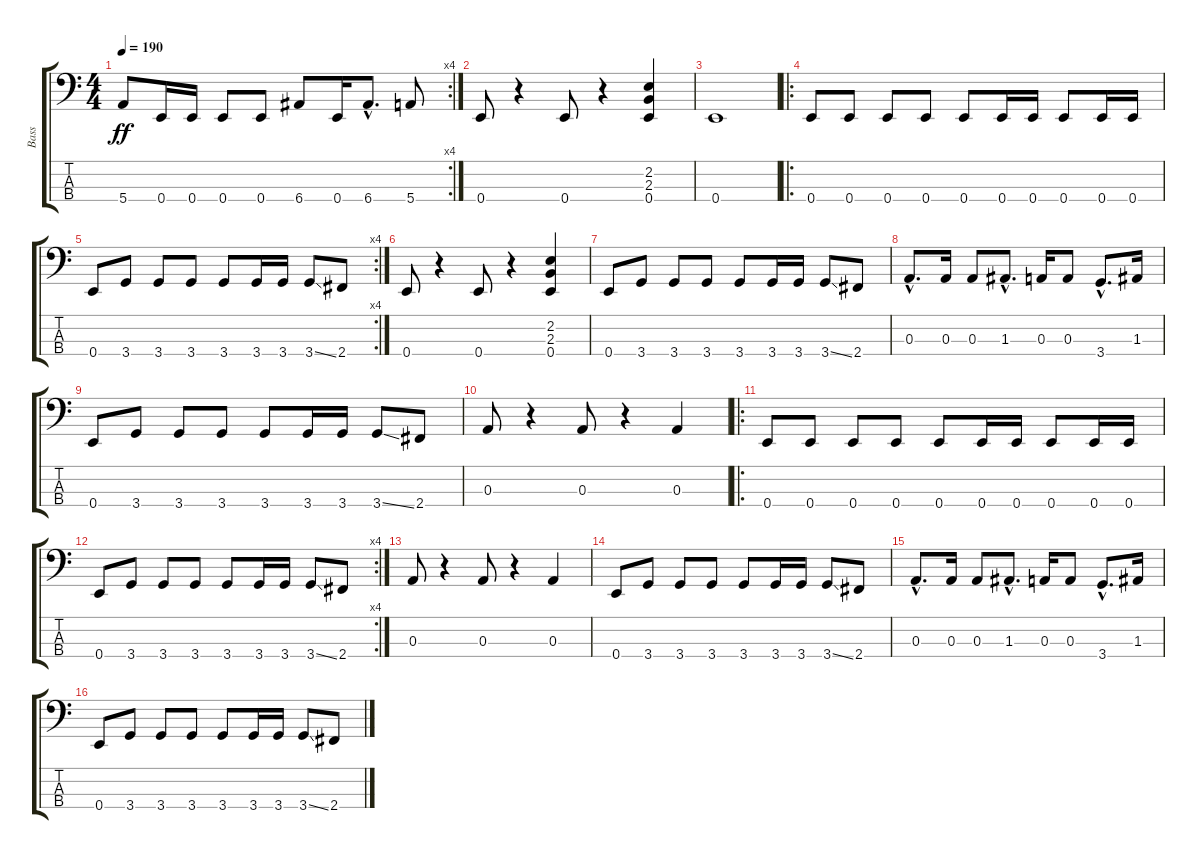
\track ("Bass" "Bass") {instrument electricbassfinger}
\staff {score tabs}
\tuning (G2 D2 A1 E1) {hide}
\rc 4
\ts (4 4)
\tempo 190
\clef f4
\ks c
5.4.8{dy ff} 0.4.16 0.4.16 0.4.8 0.4.8 6.4.8 0.4.16 6.4{hac}.8{d} 5.4.8 |
0.4.8{volume 16} r.4 0.4.8 r.4 (2.2 2.3 0.4).4 |
0.4.1{volume 13} |
\ro
0.4.8 0.4.8 0.4.8 0.4.8 0.4.8 0.4.16 0.4.16 0.4.8 0.4.16 0.4.16 |
\rc 4
0.4.8 3.4.8 3.4.8 3.4.8 3.4.8 3.4.16 3.4.16 3.4{ss}.8 2.4.8 |
0.4.8{volume 16} r.4 0.4.8 r.4 (2.2 2.3 0.4).4 |
0.4.8{volume 13} 3.4.8 3.4.8 3.4.8 3.4.8 3.4.16 3.4.16 3.4{ss}.8 2.4.8 |
0.3{hac}.8{d} 0.3.16 0.3.8 1.3{hac}.8{d} 0.3.16 0.3.8 3.4{hac}.8{d} 1.3.16 |
0.4.8 3.4.8 3.4.8 3.4.8 3.4.8 3.4.16 3.4.16 3.4{ss}.8 2.4.8 |
0.3.8 r.4 0.3.8 r.4 0.3.4 |
\ro
0.4.8 0.4.8 0.4.8 0.4.8 0.4.8 0.4.16 0.4.16 0.4.8 0.4.16 0.4.16 |
\rc 4
0.4.8 3.4.8 3.4.8 3.4.8 3.4.8 3.4.16 3.4.16 3.4{ss}.8 2.4.8 |
0.3.8 r.4 0.3.8 r.4 0.3.4 |
0.4.8 3.4.8 3.4.8 3.4.8 3.4.8 3.4.16 3.4.16 3.4{ss}.8 2.4.8 |
0.3{hac}.8{d} 0.3.16 0.3.8 1.3{hac}.8{d} 0.3.16 0.3.8 3.4{hac}.8{d} 1.3.16 |
0.4.8 3.4.8 3.4.8 3.4.8 3.4.8 3.4.16 3.4.16 3.4{ss}.8 2.4.8
